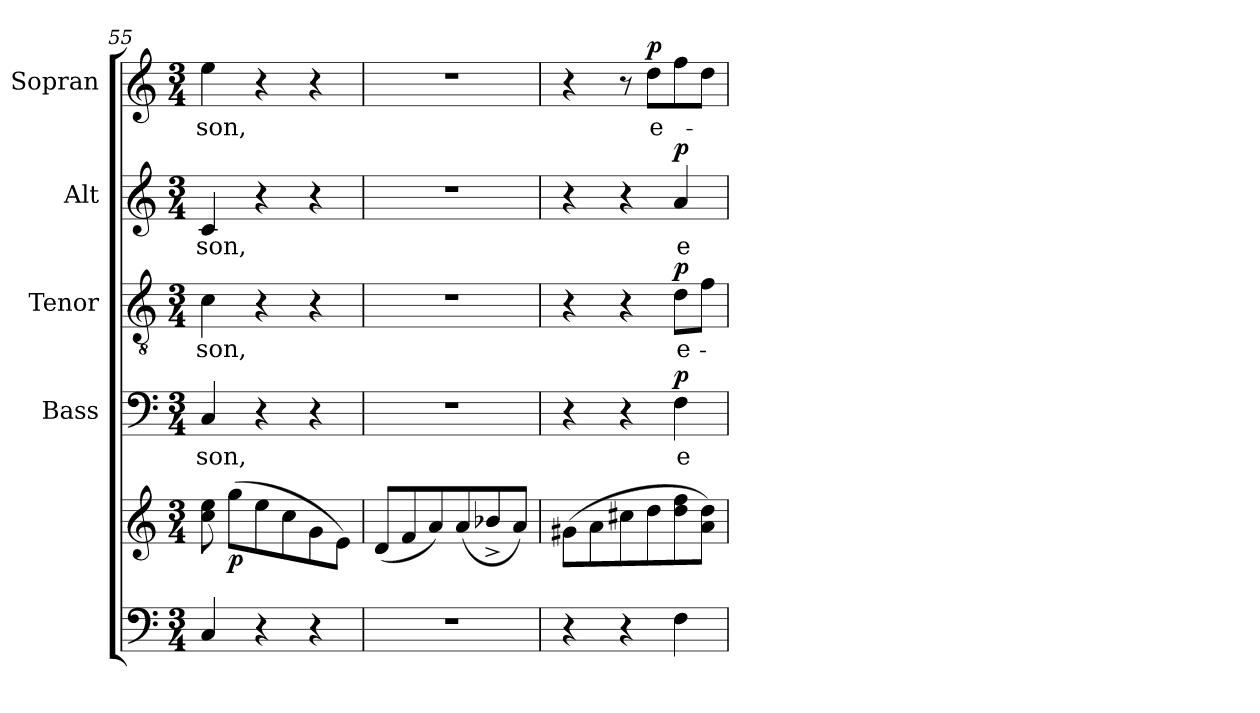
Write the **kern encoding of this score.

**kern	**kern	**dynam	**kern	**text	**dynam	**kern	**text	**dynam	**kern	**text	**dynam	**kern	**text	**dynam
*part5	*part5	*part5	*part4	*part4	*part4	*part3	*part3	*part3	*part2	*part2	*part2	*part1	*part1	*part1
*staff6	*staff5	*staff5/6	*staff4	*staff4	*staff4	*staff3	*staff3	*staff3	*staff2	*staff2	*staff2	*staff1	*staff1	*staff1
*	*	*	*I"Bass	*	*	*I"Tenor	*	*	*I"Alt	*	*	*I"Sopran	*	*
*	*	*	*I'B.	*	*	*I'T.	*	*	*I'A.	*	*	*I'S.	*	*
*clefF4	*clefG2	*	*clefF4	*	*	*clefGv2	*	*	*clefG2	*	*	*clefG2	*	*
*k[]	*k[]	*	*k[]	*	*	*k[]	*	*	*k[]	*	*	*k[]	*	*
*C:	*C:	*	*C:	*	*	*C:	*	*	*C:	*	*	*C:	*	*
*M3/4	*M3/4	*	*M3/4	*	*	*M3/4	*	*	*M3/4	*	*	*M3/4	*	*
=55	=55	=55	=55	=55	=55	=55	=55	=55	=55	=55	=55	=55	=55	=55
!	!	!	!	!LO:LY:b	!	!	!LO:LY:b	!	!	!LO:LY:b	!	!	!LO:LY:b	!
4C/	8cc\ 8ee\	.	4C/	-son,	.	4c\	-son,	.	4c/	-son,	.	4ee\	-son,	.
!	!	!LO:DY:b	!	!	!	!	!	!	!	!	!	!	!	!
.	(>8gg\L	p	.	.	.	.	.	.	.	.	.	.	.	.
4r	8ee\	.	4r	.	.	4r	.	.	4r	.	.	4r	.	.
.	8cc\	.	.	.	.	.	.	.	.	.	.	.	.	.
4r	8g\	.	4r	.	.	4r	.	.	4r	.	.	4r	.	.
.	8e\J)	.	.	.	.	.	.	.	.	.	.	.	.	.
=56	=56	=56	=56	=56	=56	=56	=56	=56	=56	=56	=56	=56	=56	=56
2.r	(<8d/L	.	2.r	.	.	2.r	.	.	2.r	.	.	2.r	.	.
.	8f/	.	.	.	.	.	.	.	.	.	.	.	.	.
.	8a/)	.	.	.	.	.	.	.	.	.	.	.	.	.
.	(<8a/	.	.	.	.	.	.	.	.	.	.	.	.	.
.	8b-X^>/	.	.	.	.	.	.	.	.	.	.	.	.	.
.	8a/J)	.	.	.	.	.	.	.	.	.	.	.	.	.
!!LO:LB:g=z
=57	=57	=57	=57	=57	=57	=57	=57	=57	=57	=57	=57	=57	=57	=57
4r	(>8g#X\L	.	4r	.	.	4r	.	.	4r	.	.	4r	.	.
.	8a\	.	.	.	.	.	.	.	.	.	.	.	.	.
4r	8cc#X\	.	4r	.	.	4r	.	.	4r	.	.	8r	.	.
!	!	!	!	!	!	!	!	!	!	!	!	!	!LO:LY:b	!LO:DY:a
.	8dd\	.	.	.	.	.	.	.	.	.	.	8dd\L	e-	p
!	!	!	!	!LO:LY:b	!LO:DY:a	!	!LO:LY:b	!LO:DY:a	!	!LO:LY:b	!LO:DY:a	!	!	!
4F\	8dd\ 8ff\	.	4F\	e-	p	8d\L	e-	p	4a/	e-	p	8ff\	.	.
.	8a\ 8dd\J)	.	.	.	.	8f\J	.	.	.	.	.	8dd\J	.	.
=	=	=	=	=	=	=	=	=	=	=	=	=	=	=
*-	*-	*-	*-	*-	*-	*-	*-	*-	*-	*-	*-	*-	*-	*-
